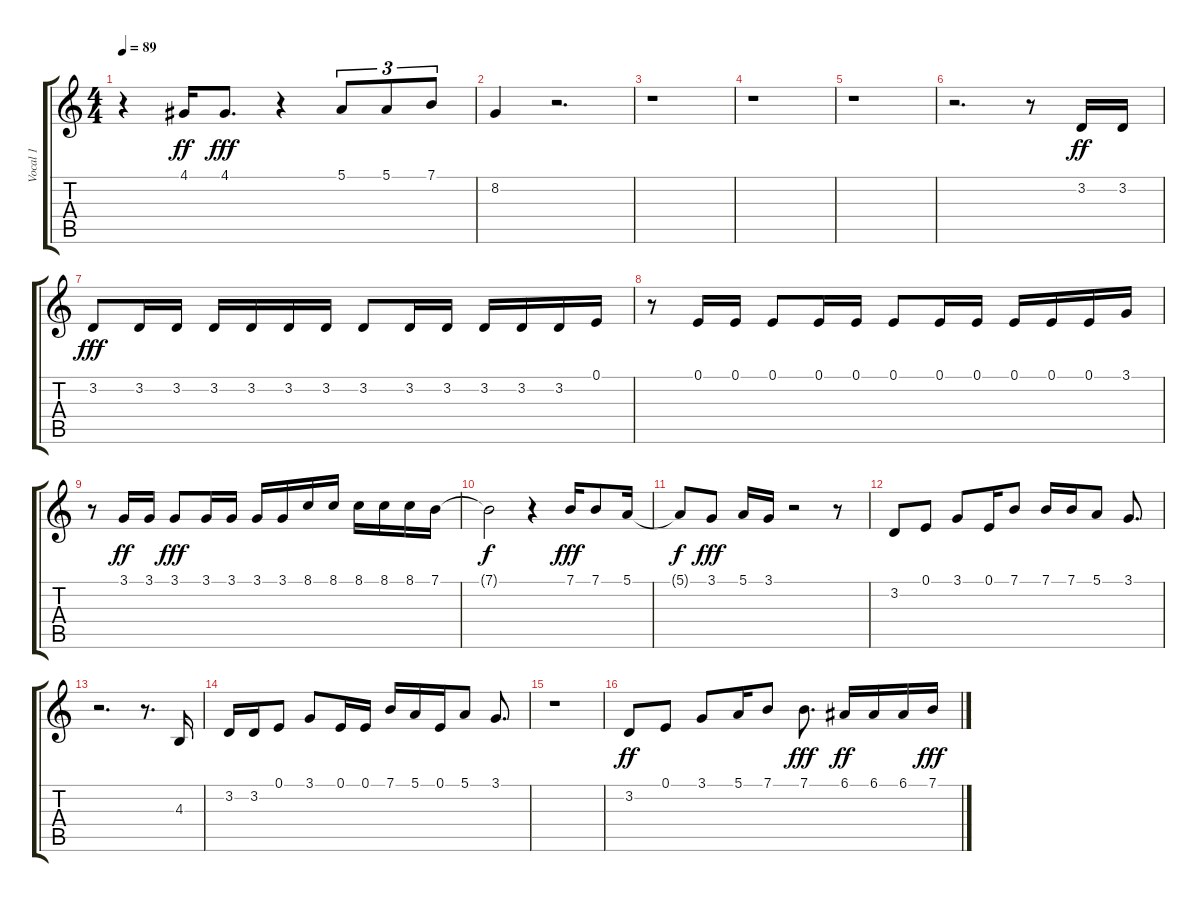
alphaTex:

\track ("Vocal 1" "Vocal 1") {instrument piccolo}
\staff {score tabs}
\tuning (E4 B3 G3 D3 A2 E2) {hide}
\ts (4 4)
\tempo 89
\clef g2
\ks c
r.4{dy fff} 4.1.16{dy ff} 4.1.8{d dy fff} r.4 5.1.8{tu (3 2)} 5.1.8{tu (3 2)} 7.1.8{tu (3 2)} |
8.2.4 r.2{d} |
r.1 |
r.1 |
r.1 |
r.2{d} r.8 3.2.16{dy ff} 3.2.16 |
3.2.8{dy fff} 3.2.16 3.2.16 3.2.16 3.2.16 3.2.16 3.2.16 3.2.8 3.2.16 3.2.16 3.2.16 3.2.16 3.2.16 0.1.16 |
r.8 0.1.16 0.1.16 0.1.8 0.1.16 0.1.16 0.1.8 0.1.16 0.1.16 0.1.16 0.1.16 0.1.16 3.1.16 |
r.8 3.1.16{dy ff} 3.1.16 3.1.8{dy fff} 3.1.16 3.1.16 3.1.16 3.1.16 8.1.16 8.1.16 8.1.16 8.1.16 8.1.16 7.1.16 |
7.1{t}.2{dy f} r.4 7.1.16{dy fff} 7.1.8 5.1.16 |
5.1{t}.8{dy f} 3.1.8{dy fff} 5.1.16 3.1.16 r.2 r.8 |
3.2.8 0.1.8 3.1.8 0.1.16 7.1.8 7.1.16 7.1.16 5.1.8 3.1.8{d} |
r.2{d} r.8{d} 4.3.16 |
3.2.16 3.2.16 0.1.8 3.1.8 0.1.16 0.1.16 7.1.16 5.1.16 0.1.16 5.1.8 3.1.8{d} |
r.1 |
3.2.8{dy ff} 0.1.8 3.1.8 5.1.16 7.1.8 7.1.8{d dy fff} 6.1.16{dy ff} 6.1.16 6.1.16 7.1.16{dy fff}
